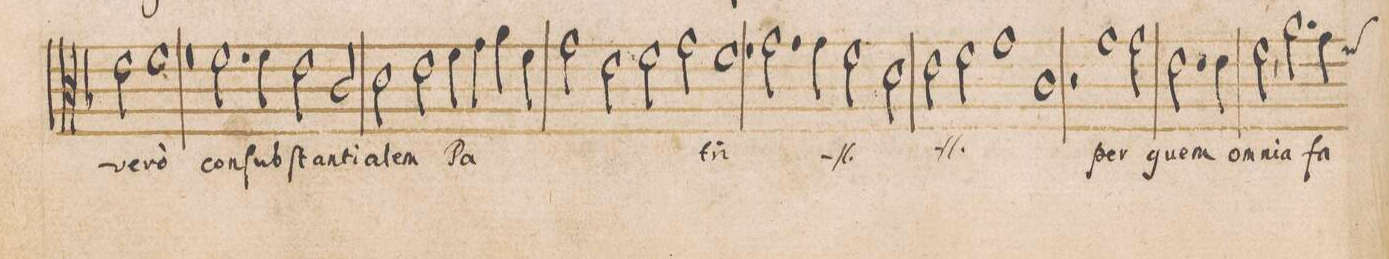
**kern	**text
*I"DISCANTVS	*
*clefC3	*
*k[b-]	*
*met(C|)	*
*M2/1	*
2e\	ve-
=35	=35
1f	-ro
1r	.
=36	=36
1r	.
2.f\	con-
4f\	-ſub-
=37	=37
2e\	-ſtan-
2c/	-ti-
2d\	-a-
2e\	-lem
=38	=38
4f\	Pa-
4g\	.
4a\	.
4f\	.
2g\	.
2e\	.
=39	=39
2f\	.
2g\	.
1f	-tri
=40	=40
1r	.
*	*ij
2.g\	con-
4g\	-sub-
=41	=41
2f\	-stan-
2d\	-ti-
2e\	-a-
2f\	-lem
=42	=42
1g	Pa-
1c	-tri
*	*Xij
=43	=43
2r	.
1g	per-
2g\	-quem
=44	=44
2.e\	om-
4e\	-ni-
2f,\	-a
2.a\	fa-
=45	=45
*custos:f	*
4g\	.
*-	*-
